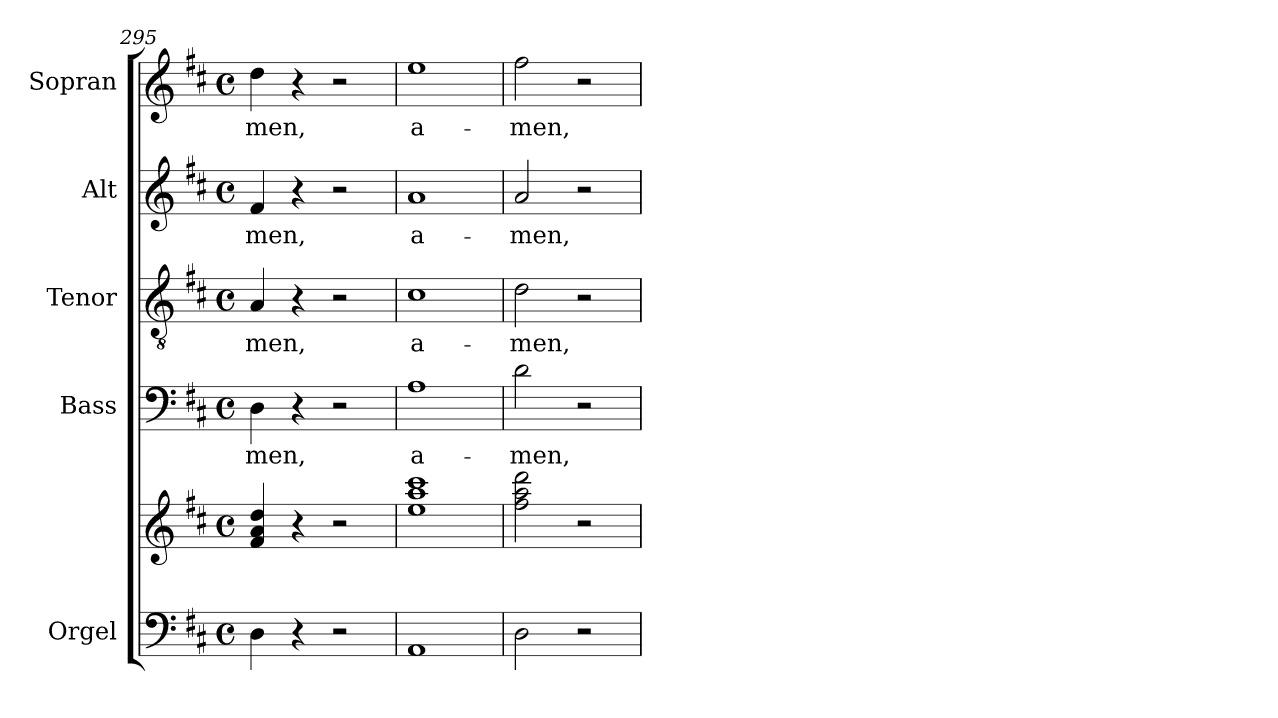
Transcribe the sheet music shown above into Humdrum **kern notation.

**kern	**kern	**kern	**text	**kern	**text	**kern	**text	**kern	**text
*part5	*part5	*part4	*part4	*part3	*part3	*part2	*part2	*part1	*part1
*staff6	*staff5	*staff4	*staff4	*staff3	*staff3	*staff2	*staff2	*staff1	*staff1
*I"Orgel	*	*I"Bass	*	*I"Tenor	*	*I"Alt	*	*I"Sopran	*
*I'Org.	*	*I'B.	*	*I'T.	*	*I'A.	*	*I'S.	*
*clefF4	*clefG2	*clefF4	*	*clefGv2	*	*clefG2	*	*clefG2	*
*k[f#c#]	*k[f#c#]	*k[f#c#]	*	*k[f#c#]	*	*k[f#c#]	*	*k[f#c#]	*
*D:	*D:	*D:	*	*D:	*	*D:	*	*D:	*
*M4/4	*M4/4	*M4/4	*	*M4/4	*	*M4/4	*	*M4/4	*
*met(c)	*met(c)	*met(c)	*	*met(c)	*	*met(c)	*	*met(c)	*
=295	=295	=295	=295	=295	=295	=295	=295	=295	=295
!	!	!	!LO:LY:b	!	!LO:LY:b	!	!LO:LY:b	!	!LO:LY:b
4D\	4f#/ 4a/ 4dd/	4D\	-men,	4A/	-men,	4f#/	-men,	4dd\	-men,
4r	4r	4r	.	4r	.	4r	.	4r	.
2r	2r	2r	.	2r	.	2r	.	2r	.
=296	=296	=296	=296	=296	=296	=296	=296	=296	=296
!	!	!	!LO:LY:b	!	!LO:LY:b	!	!LO:LY:b	!	!LO:LY:b
1AA	1ee 1aa 1ccc#	1A	a-	1c#	a-	1a	a-	1ee	a-
=297	=297	=297	=297	=297	=297	=297	=297	=297	=297
!	!	!	!LO:LY:b	!	!LO:LY:b	!	!LO:LY:b	!	!LO:LY:b
2D\	2ff#\ 2aa\ 2ddd\	2d\	-men,	2d\	-men,	2a/	-men,	2ff#\	-men,
2r	2r	2r	.	2r	.	2r	.	2r	.
=	=	=	=	=	=	=	=	=	=
*-	*-	*-	*-	*-	*-	*-	*-	*-	*-
